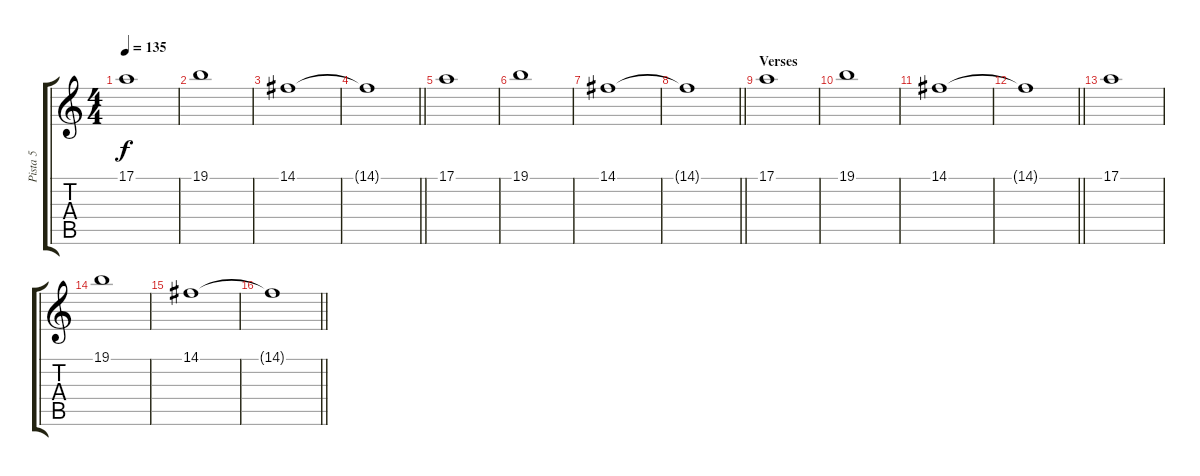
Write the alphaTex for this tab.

\track ("Pista 5" "Pista 5") {instrument drawbarorgan}
\staff {score tabs}
\tuning (E4 B3 G3 D3 A2 E2) {hide}
\ts (4 4)
\tempo 135
\clef g2
\ks c
17.1.1{dy f} |
19.1.1 |
14.1.1 |
\barLineRight lightlight
14.1{t}.1 |
17.1.1 |
19.1.1 |
14.1.1 |
\barLineRight lightlight
14.1{t}.1 |
\section ("" "Verses")
17.1.1 |
19.1.1 |
14.1.1 |
\barLineRight lightlight
14.1{t}.1 |
17.1.1 |
19.1.1 |
14.1.1 |
\barLineRight lightlight
14.1{t}.1
